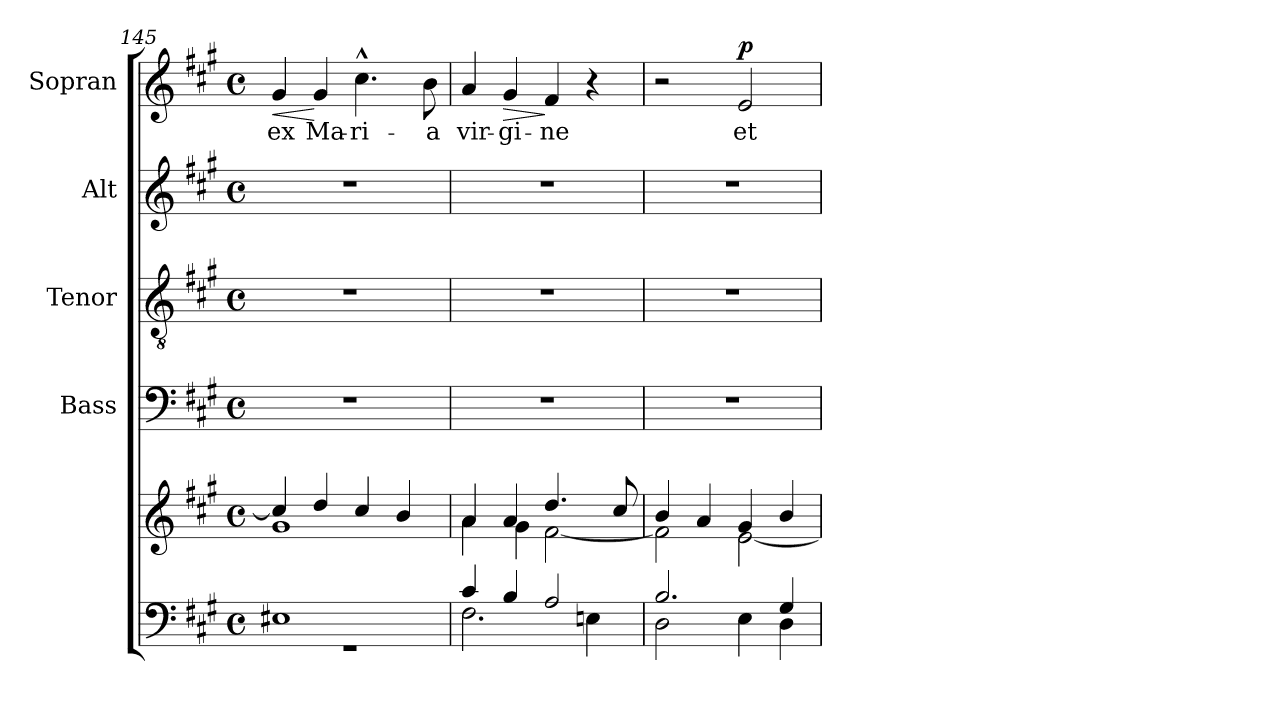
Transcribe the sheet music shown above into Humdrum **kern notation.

**kern	**kern	**kern	**kern	**kern	**kern	**text	**dynam
*part5	*part5	*part4	*part3	*part2	*part1	*part1	*part1
*staff6	*staff5	*staff4	*staff3	*staff2	*staff1	*staff1	*staff1
*	*	*I"Bass	*I"Tenor	*I"Alt	*I"Sopran	*	*
*	*	*I'B.	*I'T.	*I'A.	*I'S.	*	*
*clefF4	*clefG2	*clefF4	*clefGv2	*clefG2	*clefG2	*	*
*k[f#c#g#]	*k[f#c#g#]	*k[f#c#g#]	*k[f#c#g#]	*k[f#c#g#]	*k[f#c#g#]	*	*
*A:	*A:	*A:	*A:	*A:	*A:	*	*
*M4/4	*M4/4	*M4/4	*M4/4	*M4/4	*M4/4	*	*
*met(c)	*met(c)	*met(c)	*met(c)	*met(c)	*met(c)	*	*
=145	=145	=145	=145	=145	=145	=145	=145
*^	*^	*	*	*	*	*	*
!	!	!	!	!	!	!	!	!LO:LY:b	!LO:HP:b
1E#X	1rGG	4cc#/]	1g#	1r	1r	1r	4g#/	ex	<
!	!	!	!	!	!	!	!	!LO:LY:b	!
.	.	4dd/	.	.	.	.	4g#/	Ma-	[
!	!	!	!	!	!	!	!	!LO:LY:b	!
.	.	4cc#/	.	.	.	.	4.cc#^^>\	-ri-	.
.	.	4b/	.	.	.	.	.	.	.
!	!	!	!	!	!	!	!	!LO:LY:b	!
.	.	.	.	.	.	.	8b\	-a	.
=146	=146	=146	=146	=146	=146	=146	=146	=146	=146
!	!	!	!	!	!	!	!	!LO:LY:b	!
4c#/	2.F#\	4a/	4a\	1r	1r	1r	4a/	vir-	.
!	!	!	!	!	!	!	!	!LO:LY:b	!LO:HP:b
4B/	.	4a/	4g#\	.	.	.	4g#/	-gi-	>
!	!	!	!	!	!	!	!	!LO:LY:b	!
2A/	.	4.dd/	[<2f#\	.	.	.	4f#/	-ne	]
.	4En\	.	.	.	.	.	4r	.	.
.	.	8cc#/	.	.	.	.	.	.	.
=147	=147	=147	=147	=147	=147	=147	=147	=147	=147
2.B/	2D\	4b/	2f#\]	1r	1r	1r	2r	.	.
.	.	4a/	.	.	.	.	.	.	.
!	!	!	!	!	!	!	!	!LO:LY:b	!LO:DY:a
.	4E\	4g#/	[<2e\	.	.	.	2e/	et	p
4G#/	4D\	4b/	.	.	.	.	.	.	.
*v	*v	*	*	*	*	*	*	*	*
*	*v	*v	*	*	*	*	*	*
=	=	=	=	=	=	=	=
*-	*-	*-	*-	*-	*-	*-	*-
